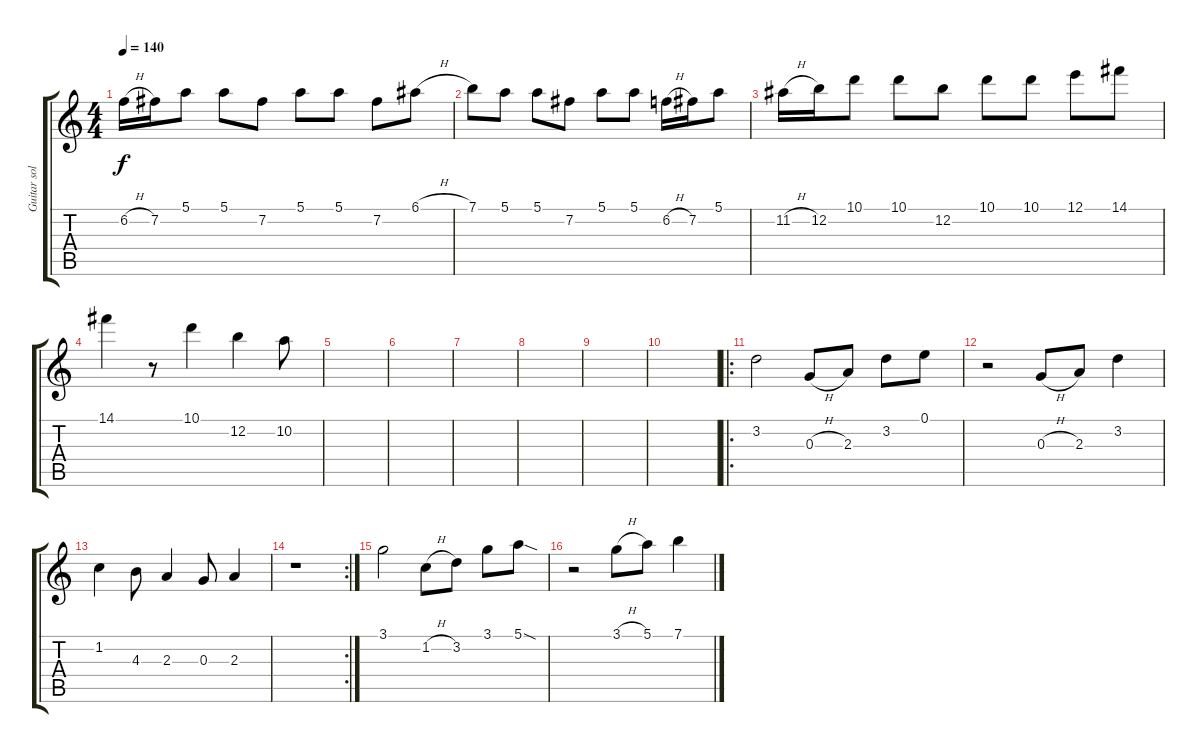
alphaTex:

\track ("Guitar solo" "Guitar sol") {instrument acousticguitarsteel}
\staff {score tabs}
\tuning (E4 B3 G3 D3 A2 E2) {hide}
\ts (4 4)
\tempo 140
\clef g2
\ks c
6.2{h}.16{dy f} 7.2.16 5.1.8 5.1.8 7.2.8 5.1.8 5.1.8 7.2.8 6.1{h}.8 |
7.1.8 5.1.8 5.1.8 7.2.8 5.1.8 5.1.8 6.2{h}.16 7.2.16 5.1.8 |
11.2{h}.16 12.2.16 10.1.8 10.1.8 12.2.8 10.1.8 10.1.8 12.1.8 14.1.8 |
14.1.4 r.8 10.1.4 12.2.4 10.2.8 |
|
|
|
|
|
|
\ro
3.2.2 0.3{h}.8 2.3.8 3.2.8 0.1.8 |
r.2 0.3{h}.8 2.3.8 3.2.4 |
1.2.4 4.3.8 2.3.4 0.3.8 2.3.4 |
\rc 2
r.1 |
3.1.2 1.2{h}.8 3.2.8 3.1.8 5.1{sod}.8 |
r.2 3.1{h}.8 5.1.8 7.1.4
